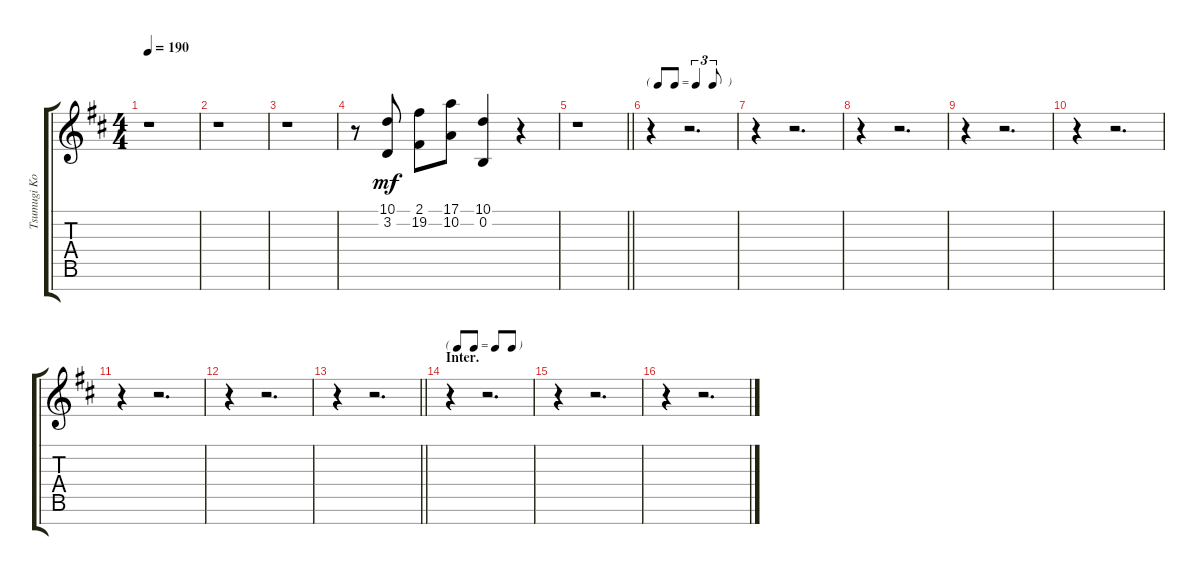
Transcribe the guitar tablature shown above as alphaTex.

\track ("Tsumugi Kotobuki (Synth Lead)" "Tsumugi Ko") {instrument lead7fifths}
\staff {score tabs}
\tuning (E4 B3 G3 D3 A2 E2 B1) {hide}
\ts (4 4)
\tempo 190
\clef g2
\ks d
r.1{dy mf} |
r.1 |
r.1 |
r.8 (10.1 3.2).8 (2.1 19.2).8 (17.1 10.2).8 (10.1 0.2).4 r.4 |
\barLineRight lightlight
r.1 |
\tf triplet8th
\section ("" "")
r.4 r.2{d} |
r.4 r.2{d} |
r.4 r.2{d} |
r.4 r.2{d} |
r.4 r.2{d} |
r.4 r.2{d} |
r.4 r.2{d} |
\barLineRight lightlight
r.4 r.2{d} |
\tf none
\section ("" "Inter.")
r.4 r.2{d} |
r.4 r.2{d} |
r.4 r.2{d}
